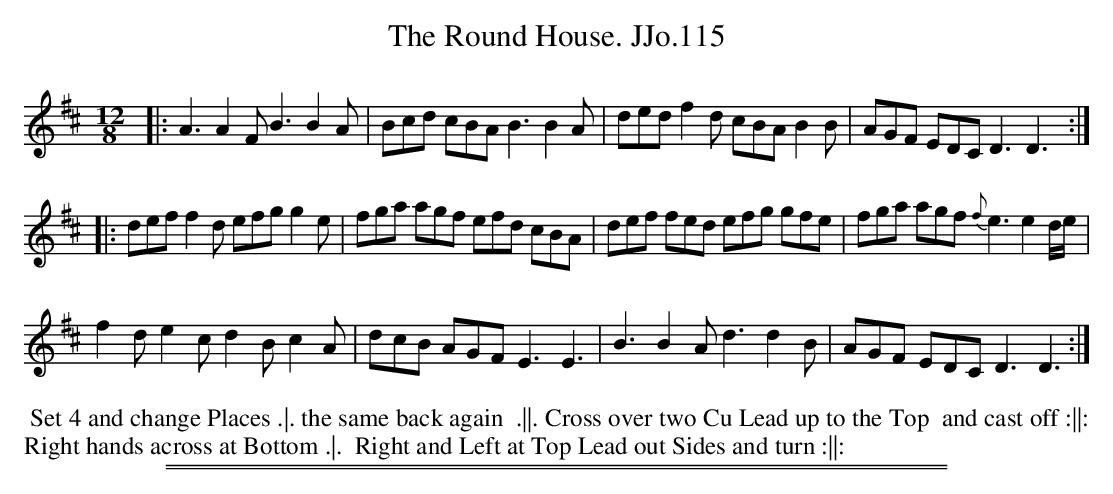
X:1
T: Round House. JJo.115, The
M:12/8
L:1/8
K:D
|:\
A3  A2F B3  B2A | Bcd cBA B3 B2A |\
ded f2d cBA B2B | AGF EDC D3 D3 :|
|:\
def f2d efg g2e | fga agf efd cBA |\
def fed efg gfe | fga agf {f}e3 e2d/e/ |
f2d e2c d2B c2A | dcB AGF E3 E3  |\
B3  B2A d3  d2B | AGF EDC D3 D3 :|
